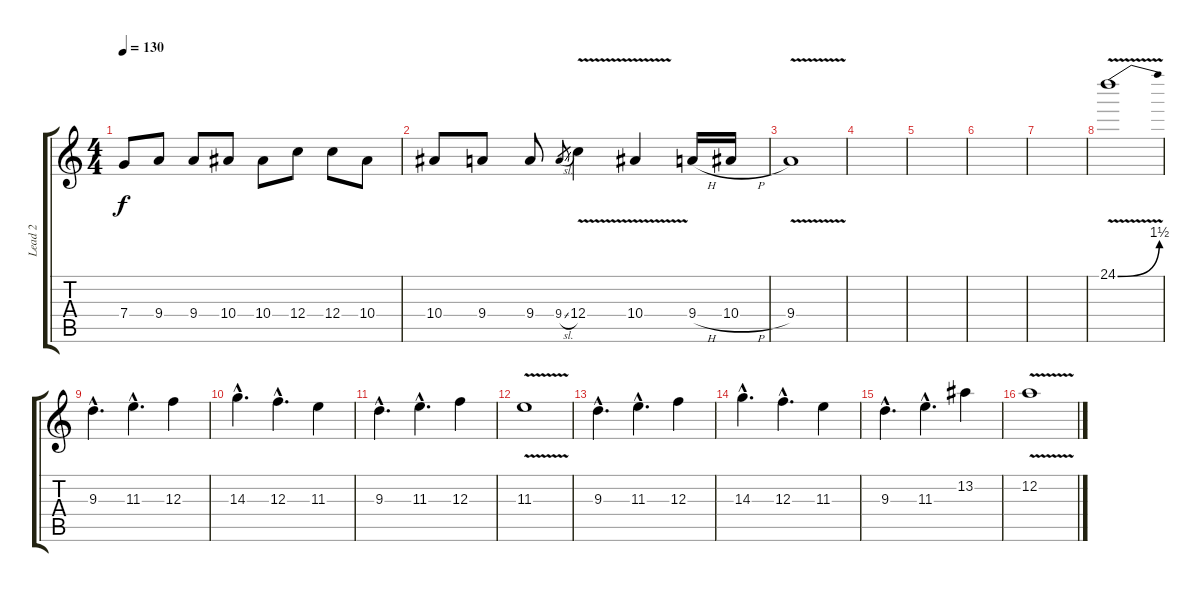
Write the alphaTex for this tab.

\track ("Lead 2" "Lead 2") {instrument distortionguitar}
\staff {score tabs}
\tuning (D4 A3 F3 C3 G2 D2) {hide}
\ts (4 4)
\tempo 130
\clef g2
\ks c
7.4.8{dy f} 9.4.8 9.4.8 10.4.8 10.4.8 12.4.8 12.4.8 10.4.8 |
10.4.8 9.4.8 9.4.8 9.4{sl}.8{gr} 12.4{v}.4 10.4{v}.4 9.4{h}.16 10.4{h}.16 |
9.4{v}.1 |
|
|
|
|
24.1{be (bend 0 0 60 6) v}.1 |
9.3{hac}.4{d} 11.3{hac}.4{d} 12.3.4 |
14.3{hac}.4{d} 12.3{hac}.4{d} 11.3.4 |
9.3{hac}.4{d} 11.3{hac}.4{d} 12.3.4 |
11.3{v}.1 |
9.3{hac}.4{d} 11.3{hac}.4{d} 12.3.4 |
14.3{hac}.4{d} 12.3{hac}.4{d} 11.3.4 |
9.3{hac}.4{d} 11.3{hac}.4{d} 13.2.4 |
12.2{v}.1
